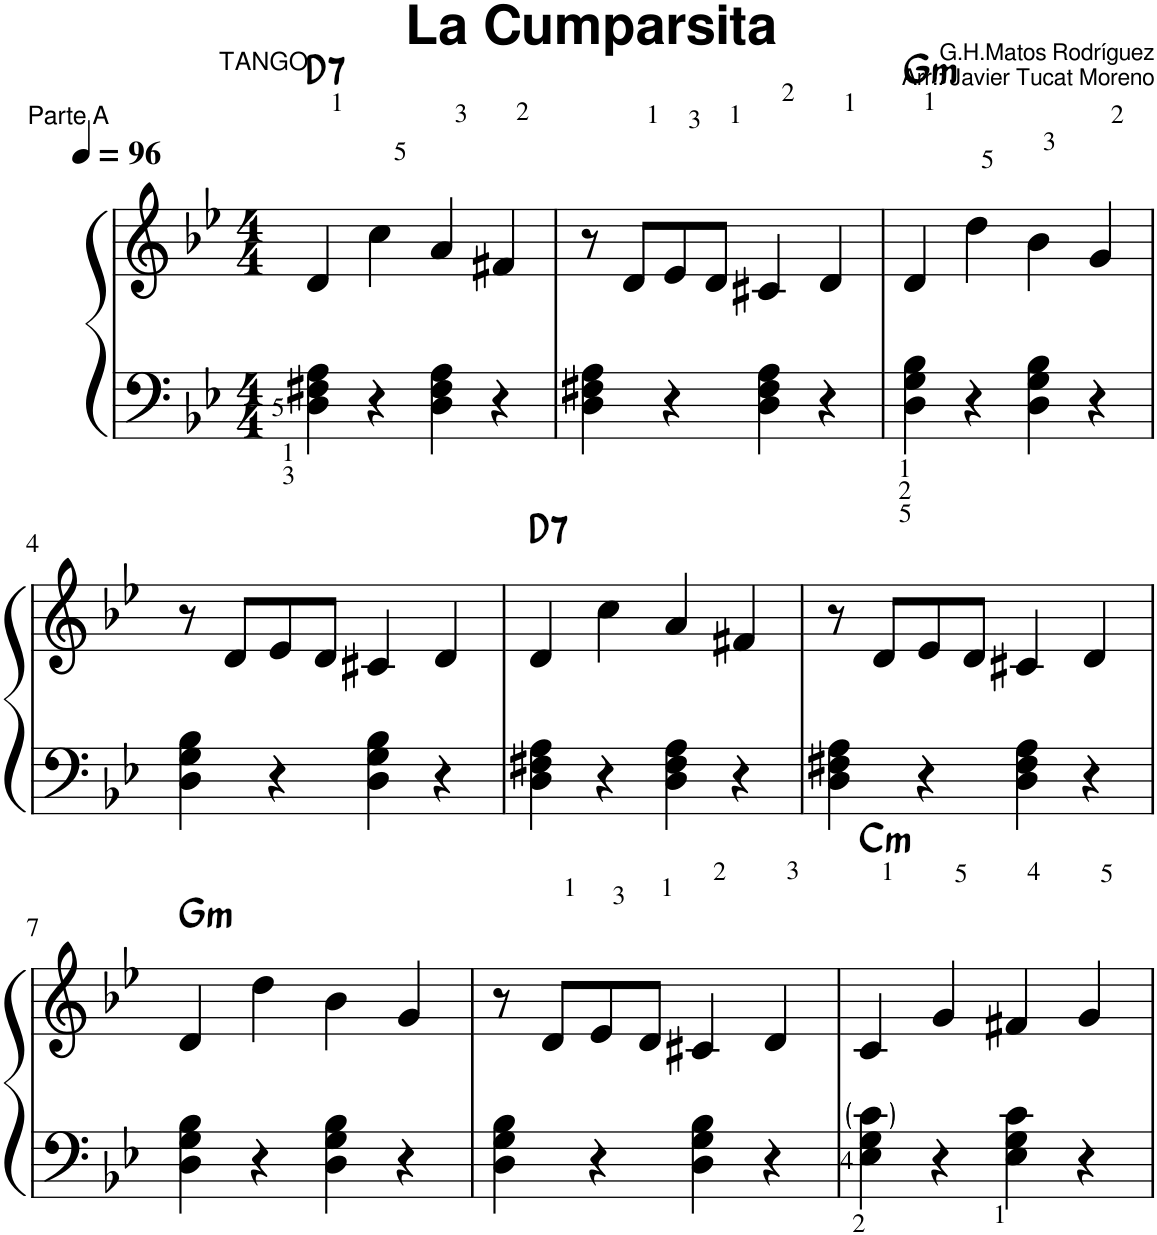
**kern	**kern	**harte
*part1	*part1	*part1
*staff2	*staff1	*
*I"Piano	*	*
*I'Pno.	*	*
*clefF4	*clefG2	*
*k[b-e-]	*k[b-e-]	*
*M4/4	*M4/4	*
*MM96	*MM96	*
=1	=1	=1
!	!	!LO:H:kt=7
4D\ 4F#X\ 4A\	4d/	D:7
4r	4cc\	.
4D\ 4F#\ 4A\	4a/	.
4r	4f#X/	.
=2	=2	=2
4D\ 4F#X\ 4A\	8r	.
.	8d/L	.
4r	8e-/	.
.	8d/J	.
4D\ 4F#\ 4A\	4c#X/	.
4r	4d/	.
=3	=3	=3
!	!	!LO:H:kt=m
4D\ 4G\ 4B-\	4d/	G:min
4r	4dd\	.
4D\ 4G\ 4B-\	4b-\	.
4r	4g/	.
!!LO:LB:g=z
=4	=4	=4
4D\ 4G\ 4B-\	8r	.
.	8d/L	.
4r	8e-/	.
.	8d/J	.
4D\ 4G\ 4B-\	4c#X/	.
4r	4d/	.
=5	=5	=5
!	!	!LO:H:kt=7
4D\ 4F#X\ 4A\	4d/	D:7
4r	4cc\	.
4D\ 4F#\ 4A\	4a/	.
4r	4f#X/	.
=6	=6	=6
4D\ 4F#X\ 4A\	8r	.
.	8d/L	.
4r	8e-/	.
.	8d/J	.
4D\ 4F#\ 4A\	4c#X/	.
4r	4d/	.
!!LO:LB:g=z
=7	=7	=7
!	!	!LO:H:kt=m
4D\ 4G\ 4B-\	4d/	G:min
4r	4dd\	.
4D\ 4G\ 4B-\	4b-\	.
4r	4g/	.
=8	=8	=8
4D\ 4G\ 4B-\	8r	.
.	8d/L	.
4r	8e-/	.
.	8d/J	.
4D\ 4G\ 4B-\	4c#X/	.
4r	4d/	.
=9	=9	=9
!	!	!LO:H:kt=m
4E-\ 4G\ 4c\	4c/	C:min
4r	4g/	.
4E-\ 4G\ 4c\	4f#X/	.
4r	4g/	.
=	=	=
*-	*-	*-
